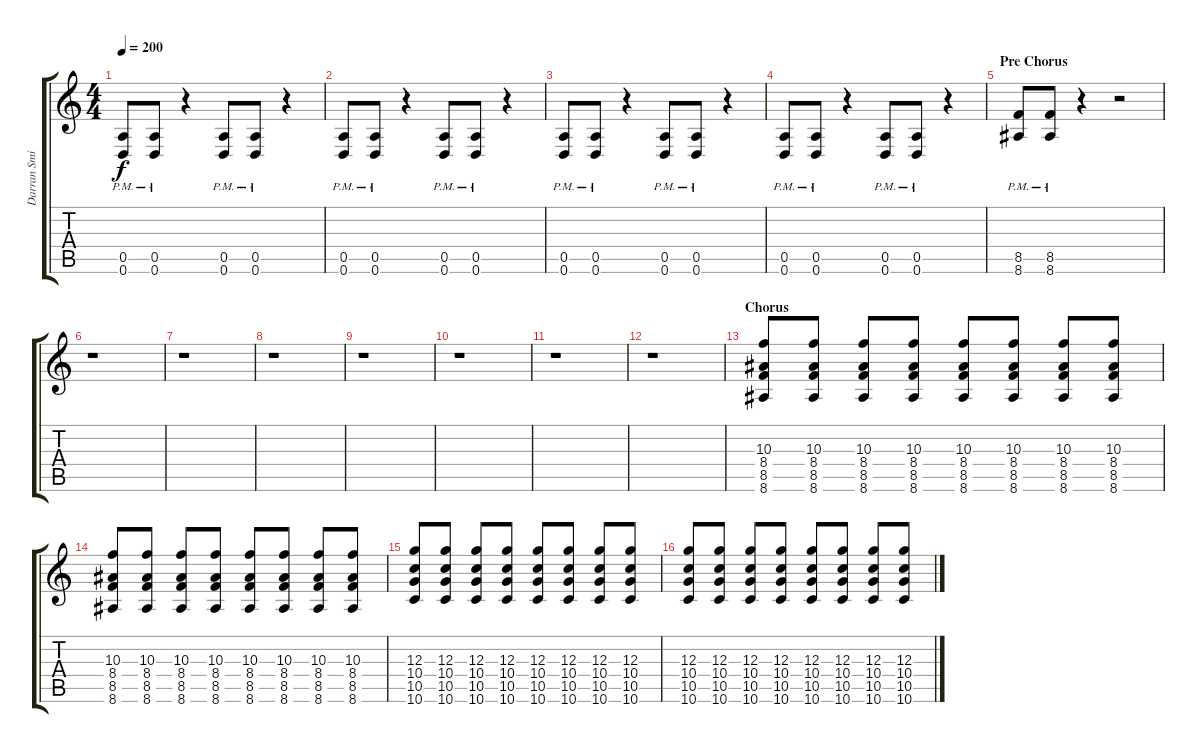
\track ("Darran Smith" "Darran Smi") {instrument distortionguitar}
\staff {score tabs}
\tuning (E4 B3 G3 D3 A2 D2) {hide}
\ts (4 4)
\tempo 200
\clef g2
\ks c
(0.5 0.6{pm}).8{dy f} (0.5 0.6{pm}).8 r.4 (0.5 0.6{pm}).8 (0.5 0.6{pm}).8 r.4 |
(0.5 0.6{pm}).8 (0.5 0.6{pm}).8 r.4 (0.5 0.6{pm}).8 (0.5 0.6{pm}).8 r.4 |
(0.5 0.6{pm}).8 (0.5 0.6{pm}).8 r.4 (0.5 0.6{pm}).8 (0.5 0.6{pm}).8 r.4 |
(0.5 0.6{pm}).8 (0.5 0.6{pm}).8 r.4 (0.5 0.6{pm}).8 (0.5 0.6{pm}).8 r.4 |
\section ("" "Pre Chorus")
(8.5 8.6{pm}).8 (8.5 8.6{pm}).8 r.4 r.2 |
r.1 |
r.1 |
r.1 |
r.1 |
r.1 |
r.1 |
r.1 |
\section ("" "Chorus")
(10.3 8.4 8.5 8.6).8 (10.3 8.4 8.5 8.6).8 (10.3 8.4 8.5 8.6).8 (10.3 8.4 8.5 8.6).8 (10.3 8.4 8.5 8.6).8 (10.3 8.4 8.5 8.6).8 (10.3 8.4 8.5 8.6).8 (10.3 8.4 8.5 8.6).8 |
(10.3 8.4 8.5 8.6).8 (10.3 8.4 8.5 8.6).8 (10.3 8.4 8.5 8.6).8 (10.3 8.4 8.5 8.6).8 (10.3 8.4 8.5 8.6).8 (10.3 8.4 8.5 8.6).8 (10.3 8.4 8.5 8.6).8 (10.3 8.4 8.5 8.6).8 |
(12.3 10.4 10.5 10.6).8 (12.3 10.4 10.5 10.6).8 (12.3 10.4 10.5 10.6).8 (12.3 10.4 10.5 10.6).8 (12.3 10.4 10.5 10.6).8 (12.3 10.4 10.5 10.6).8 (12.3 10.4 10.5 10.6).8 (12.3 10.4 10.5 10.6).8 |
(12.3 10.4 10.5 10.6).8 (12.3 10.4 10.5 10.6).8 (12.3 10.4 10.5 10.6).8 (12.3 10.4 10.5 10.6).8 (12.3 10.4 10.5 10.6).8 (12.3 10.4 10.5 10.6).8 (12.3 10.4 10.5 10.6).8 (12.3 10.4 10.5 10.6).8
